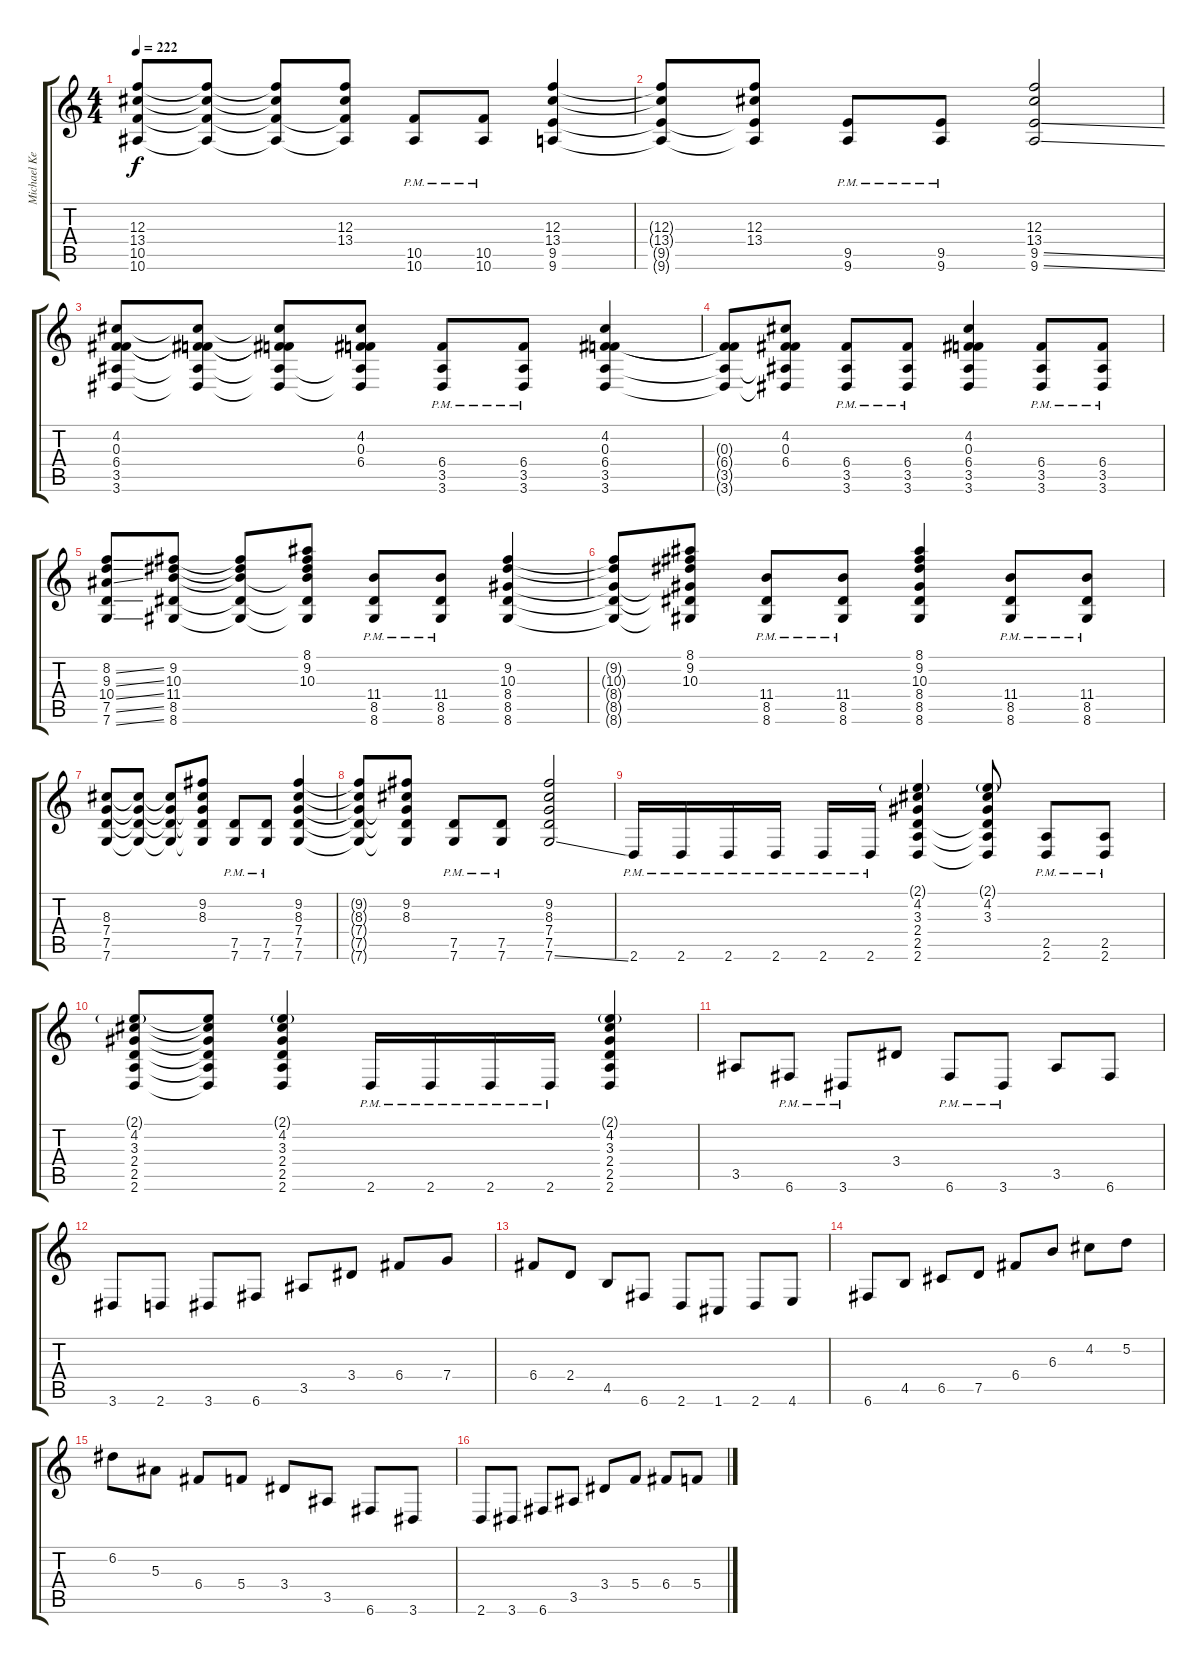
\track ("Michael Keene" "Michael Ke") {instrument distortionguitar}
\staff {score tabs}
\tuning (D4 A3 F3 C3 G2 C2) {hide}
\ts (4 4)
\tempo 222
\clef g2
\ks c
(12.3 13.4 10.5 10.6).8{dy f} (12.3{t} 13.4{t} 10.5{t} 10.6{t}).8 (12.3{t} 13.4{t} 10.5{t} 10.6{t}).8 (12.3 13.4 10.5{t} 10.6{t}).8 (10.5{pm} 10.6{pm}).8 (10.5{pm} 10.6{pm}).8 (12.3 13.4 9.5 9.6).4 |
(12.3{t} 13.4{t} 9.5{t} 9.6{t}).8 (12.3 13.4 9.5{t} 9.6{t}).8 (9.5{pm} 9.6{pm}).8 (9.5{pm} 9.6{pm}).8 (12.3 13.4 9.5{ss} 9.6{ss}).2 |
(4.2 0.3 6.4 3.5 3.6).8 (4.2{t} 0.3{t} 6.4{t} 3.5{t} 3.6{t}).8 (4.2{t} 0.3{t} 6.4{t} 3.5{t} 3.6{t}).8 (4.2 0.3 6.4 3.5{t} 3.6{t}).8 (6.4{pm} 3.5{pm} 3.6{pm}).8 (6.4{pm} 3.5{pm} 3.6{pm}).8 (4.2 0.3 6.4 3.5 3.6).4 |
(0.3{t} 6.4{t} 3.5{t} 3.6{t}).8 (4.2 0.3 6.4 3.5{t} 3.6{t}).8 (6.4{pm} 3.5{pm} 3.6{pm}).8 (6.4{pm} 3.5{pm} 3.6{pm}).8 (4.2 0.3 6.4 3.5 3.6).4 (6.4{pm} 3.5{pm} 3.6{pm}).8 (6.4{pm} 3.5{pm} 3.6{pm}).8 |
(8.2{ss} 9.3{ss} 10.4{ss} 7.5{ss} 7.6{ss}).8 (9.2 10.3 11.4 8.5 8.6).8 (9.2{t} 10.3{t} 11.4{t} 8.5{t} 8.6{t}).8 (8.1 9.2 10.3 11.4{t} 8.5{t} 8.6{t}).8 (11.4{pm} 8.5{pm} 8.6{pm}).8 (11.4{pm} 8.5{pm} 8.6{pm}).8 (9.2 10.3 8.4 8.5 8.6).4 |
(9.2{t} 10.3{t} 8.4{t} 8.5{t} 8.6{t}).8 (8.1 9.2 10.3 8.4{t} 8.5{t} 8.6{t}).8 (11.4{pm} 8.5{pm} 8.6{pm}).8 (11.4{pm} 8.5{pm} 8.6{pm}).8 (8.1 9.2 10.3 8.4 8.5 8.6).4 (11.4{pm} 8.5{pm} 8.6{pm}).8 (11.4{pm} 8.5{pm} 8.6{pm}).8 |
(8.3 7.4 7.5 7.6).8 (8.3{t} 7.4{t} 7.5{t} 7.6{t}).8 (8.3{t} 7.4{t} 7.5{t} 7.6{t}).8 (9.2 8.3 7.4{t} 7.5{t} 7.6{t}).8 (7.5{pm} 7.6{pm}).8 (7.5{pm} 7.6{pm}).8 (9.2 8.3 7.4 7.5 7.6).4 |
(9.2{t} 8.3{t} 7.4{t} 7.5{t} 7.6{t}).8 (9.2 8.3 7.4{t} 7.5{t} 7.6{t}).8 (7.5{pm} 7.6{pm}).8 (7.5{pm} 7.6{pm}).8 (9.2 8.3 7.4 7.5 7.6{ss}).2 |
2.6{pm}.16 2.6{pm}.16 2.6{pm}.16 2.6{pm}.16 2.6{pm}.16 2.6{pm}.16 (2.1{g} 4.2 3.3 2.4 2.5 2.6).4 (2.1{g} 4.2 3.3 2.4{t} 2.5{t} 2.6{t}).8 (2.5{pm} 2.6{pm}).8 (2.5{pm} 2.6{pm}).8 |
(2.1{g} 4.2 3.3 2.4 2.5 2.6).8 (2.1{t} 4.2{t} 3.3{t} 2.4{t} 2.5{t} 2.6{t}).8 (2.1{g} 4.2 3.3 2.4 2.5 2.6).4 2.6{pm}.16 2.6{pm}.16 2.6{pm}.16 2.6{pm}.16 (2.1{g} 4.2 3.3 2.4 2.5 2.6).4 |
3.5.8 6.6{pm}.8 3.6{pm}.8 3.4.8 6.6{pm}.8 3.6{pm}.8 3.5.8 6.6.8 |
3.6.8 2.6.8 3.6.8 6.6.8 3.5.8 3.4.8 6.4.8 7.4.8 |
6.4.8 2.4.8 4.5.8 6.6.8 2.6.8 1.6.8 2.6.8 4.6.8 |
6.6.8 4.5.8 6.5.8 7.5.8 6.4.8 6.3.8 4.2.8 5.2.8 |
6.2.8 5.3.8 6.4.8 5.4.8 3.4.8 3.5.8 6.6.8 3.6.8 |
2.6.8 3.6.8 6.6.8 3.5.8 3.4.8 5.4.8 6.4.8 5.4.8
